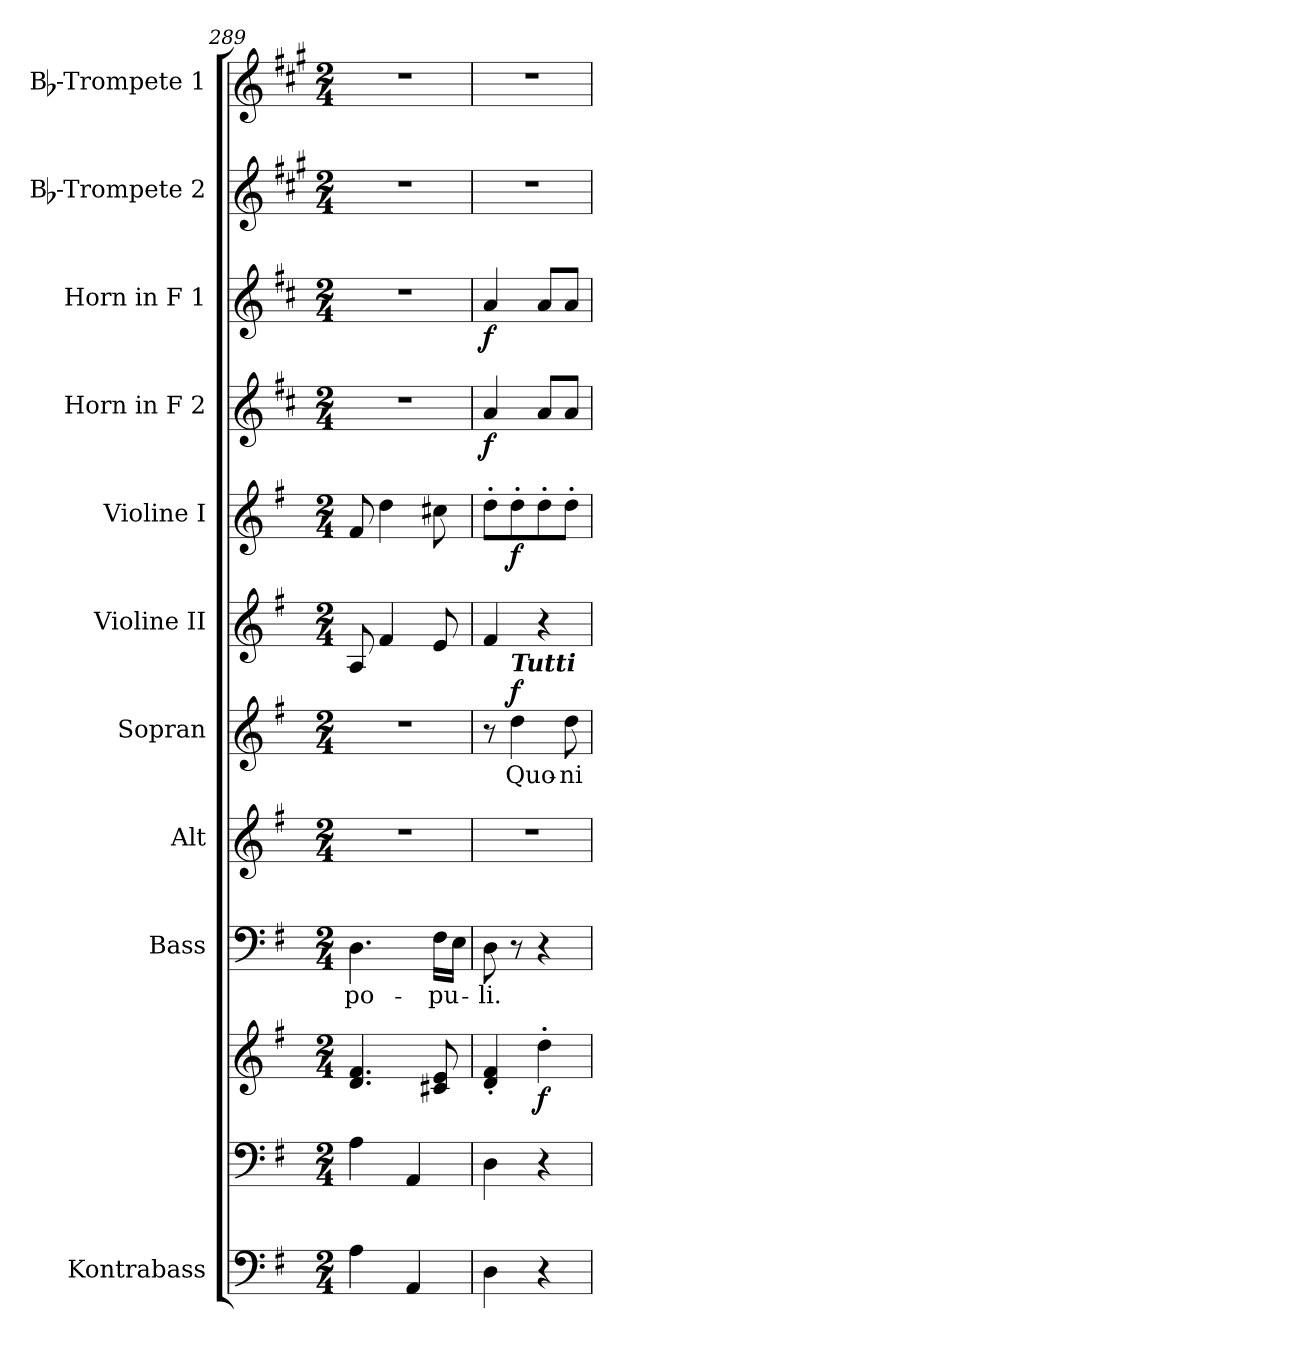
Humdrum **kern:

**kern	**kern	**kern	**dynam	**kern	**text	**kern	**kern	**text	**dynam	**kern	**kern	**dynam	**kern	**dynam	**kern	**dynam	**kern	**kern
*part11	*part10	*part10	*part10	*part9	*part9	*part8	*part7	*part7	*part7	*part6	*part5	*part5	*part4	*part4	*part3	*part3	*part2	*part1
*staff12	*staff11	*staff10	*staff10/11	*staff9	*staff9	*staff8	*staff7	*staff7	*staff7	*staff6	*staff5	*staff5	*staff4	*staff4	*staff3	*staff3	*staff2	*staff1
*I"Kontrabass	*	*	*	*I"Bass	*	*I"Alt	*I"Sopran	*	*	*I"Violine II	*I"Violine I	*	*I"Horn in F 2	*	*I"Horn in F 1	*	*I"Bb-Trompete 2	*I"Bb-Trompete 1
*I'Kb.	*	*	*	*I'B.	*	*I'A.	*I'S.	*	*	*I'Vl. II	*I'Vl. I	*	*	*	*	*	*I'Bb Trp. 2	*I'Bb Trp. 1
!!LO:PB:g=z
*clefF4	*clefF4	*clefG2	*	*clefF4	*	*clefG2	*clefG2	*	*	*clefG2	*clefG2	*	*clefG2	*	*clefG2	*	*clefG2	*clefG2
*ITrd7c12	*	*	*	*	*	*	*	*	*	*	*	*	*ITrd4c7	*	*ITrd4c7	*	*ITrd1c2	*ITrd1c2
*k[f#]	*k[f#]	*k[f#]	*	*k[f#]	*	*k[f#]	*k[f#]	*	*	*k[f#]	*k[f#]	*	*k[f#]	*	*k[f#]	*	*k[f#]	*k[f#]
*G:	*G:	*G:	*	*G:	*	*G:	*G:	*	*	*G:	*G:	*	*G:	*	*G:	*	*G:	*G:
*M2/4	*M2/4	*M2/4	*	*M2/4	*	*M2/4	*M2/4	*	*	*M2/4	*M2/4	*	*M2/4	*	*M2/4	*	*M2/4	*M2/4
=289	=289	=289	=289	=289	=289	=289	=289	=289	=289	=289	=289	=289	=289	=289	=289	=289	=289	=289
!	!	!	!	!	!LO:LY:b	!	!	!	!	!	!	!	!	!	!	!	!	!
4AA\	4A\	4.d/ 4.f#/	.	4.D\	po-	2r	2r	.	.	8A/	8f#/	.	2r	.	2r	.	2r	2r
.	.	.	.	.	.	.	.	.	.	4f#/	4dd\	.	.	.	.	.	.	.
4AAA/	4AA/	.	.	.	.	.	.	.	.	.	.	.	.	.	.	.	.	.
!	!	!	!	!	!LO:LY:b	!	!	!	!	!	!	!	!	!	!	!	!	!
.	.	8c#X/ 8e/	.	16F#\LL	-pu-	.	.	.	.	8e/	8cc#X\	.	.	.	.	.	.	.
.	.	.	.	16E\JJ	.	.	.	.	.	.	.	.	.	.	.	.	.	.
=290	=290	=290	=290	=290	=290	=290	=290	=290	=290	=290	=290	=290	=290	=290	=290	=290	=290	=290
!	!	!	!	!	!LO:LY:b	!	!	!	!	!	!	!	!	!LO:DY:b	!	!LO:DY:b	!	!
4DD\	4D\	4d/'< 4f#/'<	.	8D\	-li.	2r	8r	.	.	4f#/	8dd'>\L	.	4d/	f	4d/	f	2r	2r
!	!	!	!	!	!	!	!LO:TX:a:Bi:t=Tutti	!	!	!	!	!	!	!	!	!	!	!
!	!	!	!	!	!	!	!	!LO:LY:b	!LO:DY:a	!	!	!LO:DY:b	!	!	!	!	!	!
.	.	.	.	8r	.	.	4dd\	Quo-	f	.	8dd'>\	f	.	.	.	.	.	.
!	!	!	!LO:DY:b	!	!	!	!	!	!	!	!	!	!	!	!	!	!	!
4r	4r	4dd'>\	f	4r	.	.	.	.	.	4r	8dd'>\	.	8d/L	.	8d/L	.	.	.
!	!	!	!	!	!	!	!	!LO:LY:b	!	!	!	!	!	!	!	!	!	!
.	.	.	.	.	.	.	8dd\	-ni-	.	.	8dd'>\J	.	8d/J	.	8d/J	.	.	.
=	=	=	=	=	=	=	=	=	=	=	=	=	=	=	=	=	=	=
*-	*-	*-	*-	*-	*-	*-	*-	*-	*-	*-	*-	*-	*-	*-	*-	*-	*-	*-
